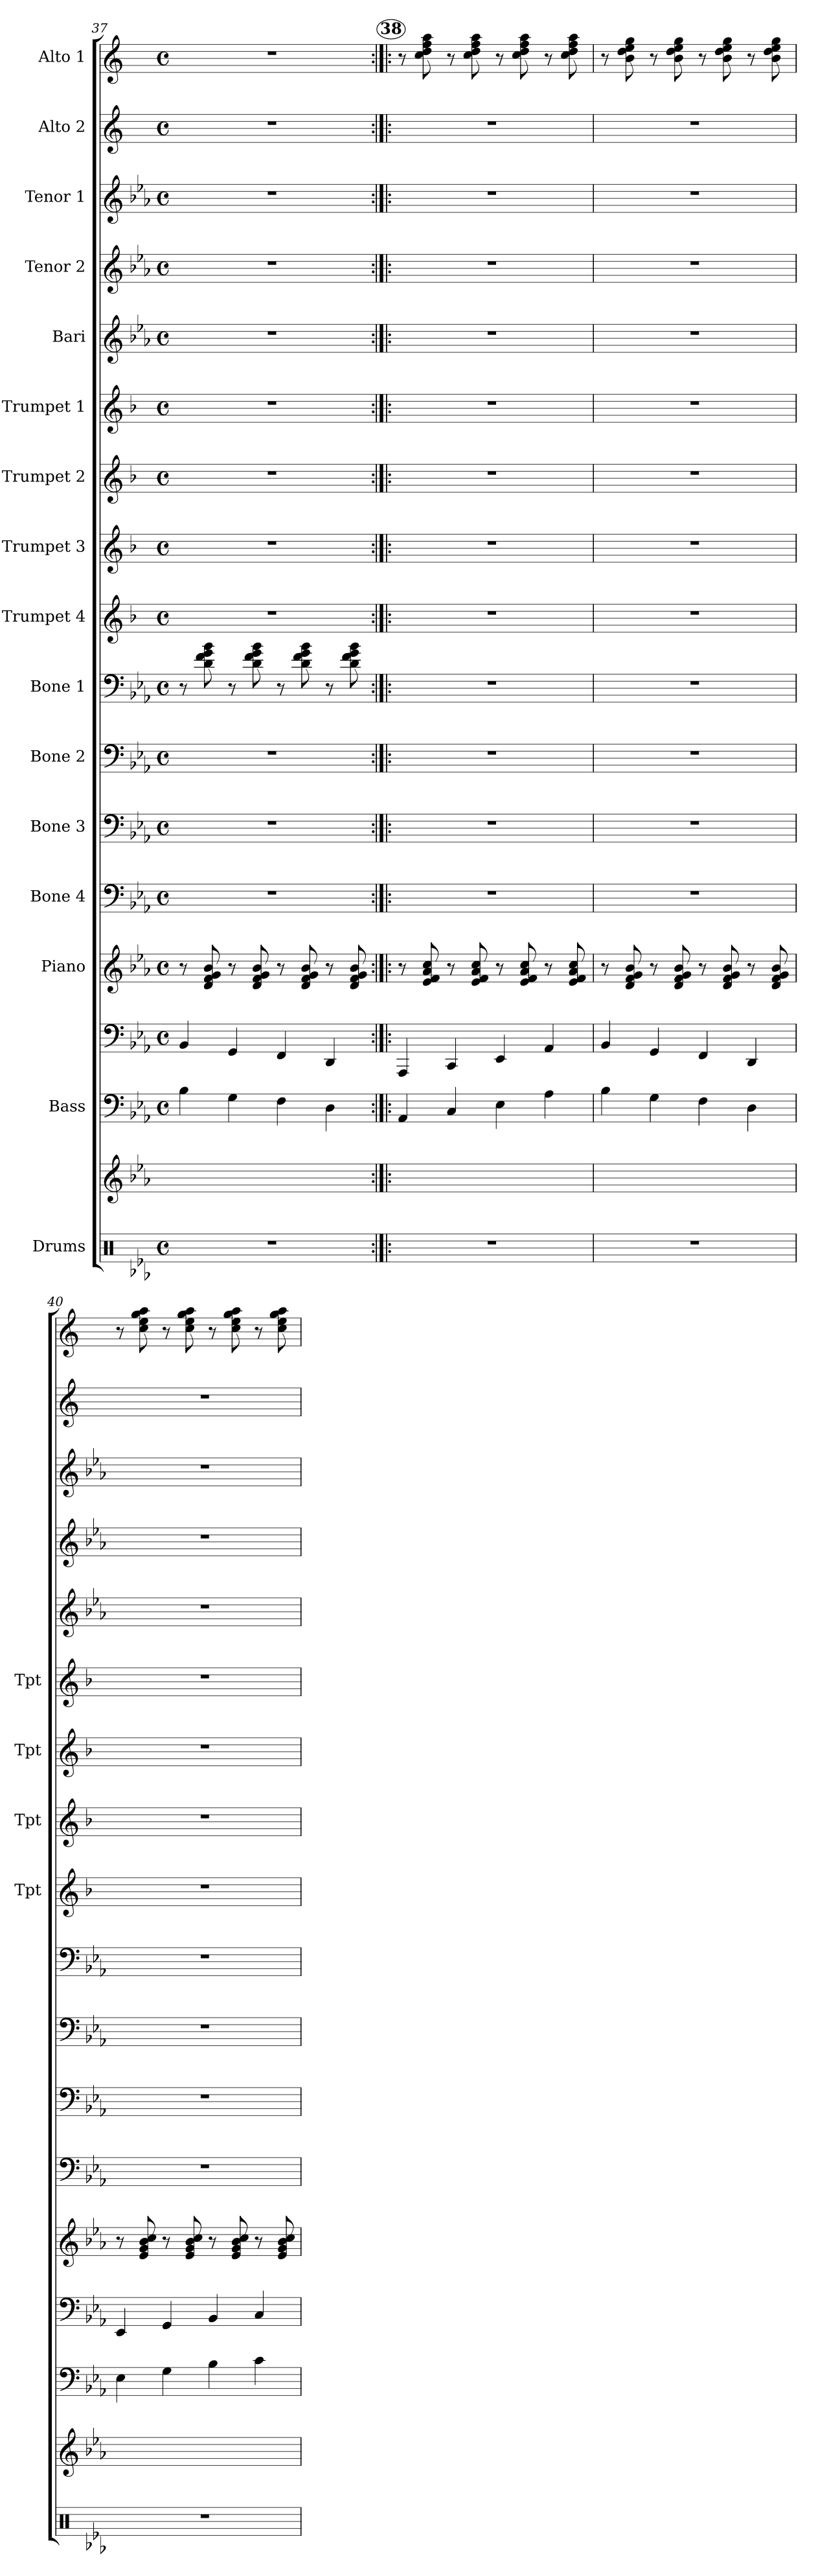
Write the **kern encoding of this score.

**kern	**kern	**kern	**kern	**kern	**kern	**kern	**kern	**kern	**kern	**kern	**kern	**kern	**kern	**kern	**kern	**kern	**kern
*part18	*part17	*part16	*part15	*part14	*part13	*part12	*part11	*part10	*part9	*part8	*part7	*part6	*part5	*part4	*part3	*part2	*part1
*staff18	*staff17	*staff16	*staff15	*staff14	*staff13	*staff12	*staff11	*staff10	*staff9	*staff8	*staff7	*staff6	*staff5	*staff4	*staff3	*staff2	*staff1
*I"Drums	*	*I"Bass	*	*I"Piano	*I"Bone 4	*I"Bone 3	*I"Bone 2	*I"Bone 1	*I"Trumpet 4	*I"Trumpet 3	*I"Trumpet 2	*I"Trumpet 1	*I"Bari	*I"Tenor 2	*I"Tenor 1	*I"Alto 2	*I"Alto 1
*	*	*	*	*	*	*	*	*	*I'Tpt	*I'Tpt	*I'Tpt	*I'Tpt	*	*	*	*	*
*clefX	*clefG2	*clefF4	*clefF4	*clefG2	*clefF4	*clefF4	*clefF4	*clefF4	*clefG2	*clefG2	*clefG2	*clefG2	*clefG2	*clefG2	*clefG2	*clefG2	*clefG2
*	*	*ITrd7c12	*	*	*	*	*	*	*ITrd1c2	*ITrd1c2	*ITrd1c2	*ITrd1c2	*ITrd12c21	*ITrd8c14	*ITrd8c14	*ITrd5c9	*ITrd5c9
*k[b-e-a-]	*k[b-e-a-]	*k[b-e-a-]	*k[b-e-a-]	*k[b-e-a-]	*k[b-e-a-]	*k[b-e-a-]	*k[b-e-a-]	*k[b-e-a-]	*k[b-e-a-]	*k[b-e-a-]	*k[b-e-a-]	*k[b-e-a-]	*k[b-e-a-]	*k[b-e-a-]	*k[b-e-a-]	*k[b-e-a-]	*k[b-e-a-]
*E-:	*E-:	*E-:	*E-:	*E-:	*E-:	*E-:	*E-:	*E-:	*E-:	*E-:	*E-:	*E-:	*E-:	*E-:	*E-:	*E-:	*E-:
*M4/4	*	*M4/4	*M4/4	*M4/4	*M4/4	*M4/4	*M4/4	*M4/4	*M4/4	*M4/4	*M4/4	*M4/4	*M4/4	*M4/4	*M4/4	*M4/4	*M4/4
*met(c)	*	*met(c)	*met(c)	*met(c)	*met(c)	*met(c)	*met(c)	*met(c)	*met(c)	*met(c)	*met(c)	*met(c)	*met(c)	*met(c)	*met(c)	*met(c)	*met(c)
=37	=37	=37	=37	=37	=37	=37	=37	=37	=37	=37	=37	=37	=37	=37	=37	=37	=37
1r	1ryy	4BB-\	4BB-/	8r	1r	1r	1r	8r	1r	1r	1r	1r	1r	1r	1r	1r	1r
.	.	.	.	8d/ 8f/ 8g/ 8b-/	.	.	.	8d\ 8f\ 8g\ 8b-\	.	.	.	.	.	.	.	.	.
.	.	4GG\	4GG/	8r	.	.	.	8r	.	.	.	.	.	.	.	.	.
.	.	.	.	8d/ 8f/ 8g/ 8b-/	.	.	.	8d\ 8f\ 8g\ 8b-\	.	.	.	.	.	.	.	.	.
.	.	4FF\	4FF/	8r	.	.	.	8r	.	.	.	.	.	.	.	.	.
.	.	.	.	8d/ 8f/ 8g/ 8b-/	.	.	.	8d\ 8f\ 8g\ 8b-\	.	.	.	.	.	.	.	.	.
.	.	4DD\	4DD/	8r	.	.	.	8r	.	.	.	.	.	.	.	.	.
.	.	.	.	8d/ 8f/ 8g/ 8b-/	.	.	.	8d\ 8f\ 8g\ 8b-\	.	.	.	.	.	.	.	.	.
!!LO:PB:g=z
!!LO:REH:place=s1:a:B:enc=circle:fs=6.3:t=38
=38:|!|:	=38:|!|:	=38:|!|:	=38:|!|:	=38:|!|:	=38:|!|:	=38:|!|:	=38:|!|:	=38:|!|:	=38:|!|:	=38:|!|:	=38:|!|:	=38:|!|:	=38:|!|:	=38:|!|:	=38:|!|:	=38:|!|:	=38:|!|:
1r	1ryy	4AAA-/	4AAA-/	8r	1r	1r	1r	1r	1r	1r	1r	1r	1r	1r	1r	1r	8r
.	.	.	.	8e-/ 8f/ 8a-/ 8cc/	.	.	.	.	.	.	.	.	.	.	.	.	8e-\ 8f\ 8a-\ 8cc\
.	.	4CC/	4CC/	8r	.	.	.	.	.	.	.	.	.	.	.	.	8r
.	.	.	.	8e-/ 8f/ 8a-/ 8cc/	.	.	.	.	.	.	.	.	.	.	.	.	8e-\ 8f\ 8a-\ 8cc\
.	.	4EE-\	4EE-/	8r	.	.	.	.	.	.	.	.	.	.	.	.	8r
.	.	.	.	8e-/ 8f/ 8a-/ 8cc/	.	.	.	.	.	.	.	.	.	.	.	.	8e-\ 8f\ 8a-\ 8cc\
.	.	4AA-\	4AA-/	8r	.	.	.	.	.	.	.	.	.	.	.	.	8r
.	.	.	.	8e-/ 8f/ 8a-/ 8cc/	.	.	.	.	.	.	.	.	.	.	.	.	8e-\ 8f\ 8a-\ 8cc\
=39	=39	=39	=39	=39	=39	=39	=39	=39	=39	=39	=39	=39	=39	=39	=39	=39	=39
1r	1ryy	4BB-\	4BB-/	8r	1r	1r	1r	1r	1r	1r	1r	1r	1r	1r	1r	1r	8r
.	.	.	.	8d/ 8f/ 8g/ 8b-/	.	.	.	.	.	.	.	.	.	.	.	.	8d\ 8f\ 8g\ 8b-\
.	.	4GG\	4GG/	8r	.	.	.	.	.	.	.	.	.	.	.	.	8r
.	.	.	.	8d/ 8f/ 8g/ 8b-/	.	.	.	.	.	.	.	.	.	.	.	.	8d\ 8f\ 8g\ 8b-\
.	.	4FF\	4FF/	8r	.	.	.	.	.	.	.	.	.	.	.	.	8r
.	.	.	.	8d/ 8f/ 8g/ 8b-/	.	.	.	.	.	.	.	.	.	.	.	.	8d\ 8f\ 8g\ 8b-\
.	.	4DD\	4DD/	8r	.	.	.	.	.	.	.	.	.	.	.	.	8r
.	.	.	.	8d/ 8f/ 8g/ 8b-/	.	.	.	.	.	.	.	.	.	.	.	.	8d\ 8f\ 8g\ 8b-\
=40	=40	=40	=40	=40	=40	=40	=40	=40	=40	=40	=40	=40	=40	=40	=40	=40	=40
1r	1ryy	4EE-\	4EE-/	8r	1r	1r	1r	1r	1r	1r	1r	1r	1r	1r	1r	1r	8r
.	.	.	.	8e-/ 8g/ 8b-/ 8cc/	.	.	.	.	.	.	.	.	.	.	.	.	8e-\ 8g\ 8b-\ 8cc\
.	.	4GG\	4GG/	8r	.	.	.	.	.	.	.	.	.	.	.	.	8r
.	.	.	.	8e-/ 8g/ 8b-/ 8cc/	.	.	.	.	.	.	.	.	.	.	.	.	8e-\ 8g\ 8b-\ 8cc\
.	.	4BB-\	4BB-/	8r	.	.	.	.	.	.	.	.	.	.	.	.	8r
.	.	.	.	8e-/ 8g/ 8b-/ 8cc/	.	.	.	.	.	.	.	.	.	.	.	.	8e-\ 8g\ 8b-\ 8cc\
.	.	4C\	4C/	8r	.	.	.	.	.	.	.	.	.	.	.	.	8r
.	.	.	.	8e-/ 8g/ 8b-/ 8cc/	.	.	.	.	.	.	.	.	.	.	.	.	8e-\ 8g\ 8b-\ 8cc\
=	=	=	=	=	=	=	=	=	=	=	=	=	=	=	=	=	=
*-	*-	*-	*-	*-	*-	*-	*-	*-	*-	*-	*-	*-	*-	*-	*-	*-	*-
